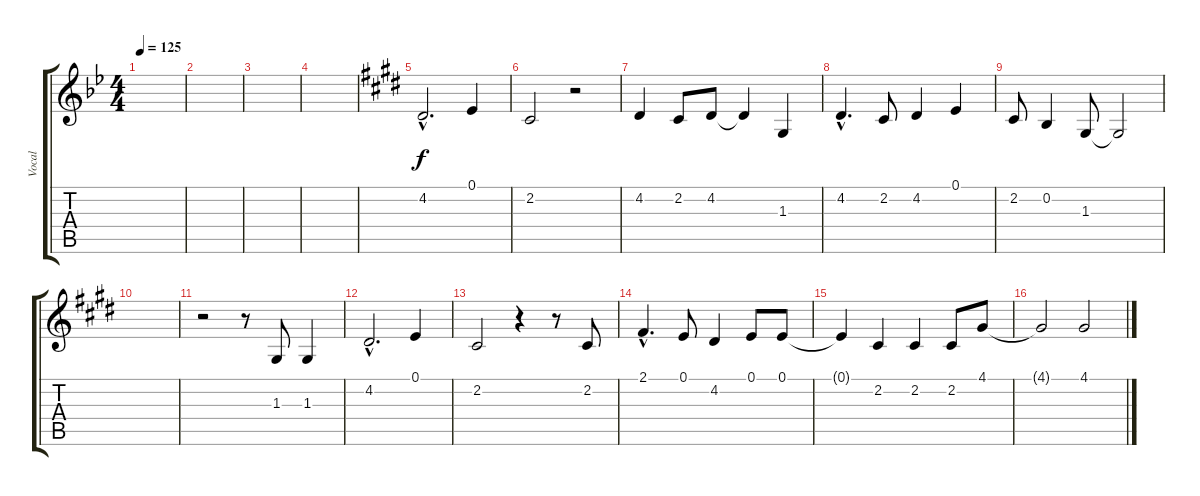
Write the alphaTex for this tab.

\track ("Vocal" "Vocal") {instrument choiraahs}
\staff {score tabs}
\tuning (E4 B3 G3 D3 A2 E2) {hide}
\ts (4 4)
\tempo 125
\clef g2
\ks bb
|
|
|
|
\ks e
4.2{hac}.2{d} 0.1.4 |
2.2.2 r.2 |
4.2.4 2.2.8 4.2.8 4.2{t}.4 1.3.4 |
4.2{hac}.4{d} 2.2.8 4.2.4 0.1.4 |
2.2.8 0.2.4 1.3.8 1.3{t}.2 |
|
r.2 r.8 1.3.8 1.3.4 |
4.2{hac}.2{d} 0.1.4 |
2.2.2 r.4 r.8 2.2.8 |
2.1{hac}.4{d} 0.1.8 4.2.4 0.1.8 0.1.8 |
0.1{t}.4 2.2.4 2.2.4 2.2.8 4.1.8 |
4.1{t}.2 4.1.2
